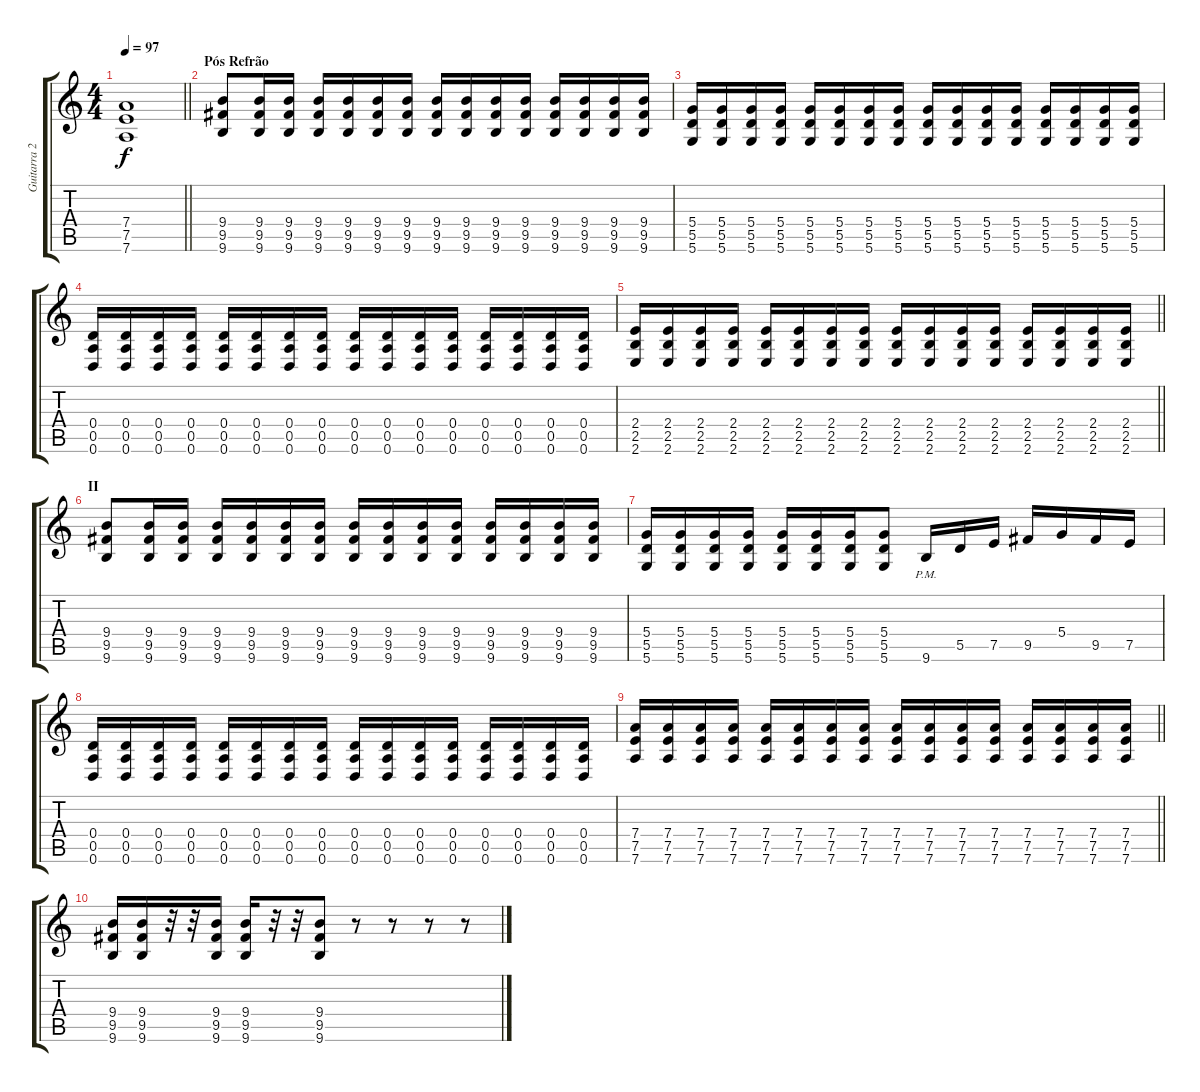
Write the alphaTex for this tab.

\track ("Guitarra 2" "Guitarra 2") {instrument distortionguitar}
\staff {score tabs}
\tuning (E4 B3 G3 D3 A2 D2) {hide}
\ts (4 4)
\tempo 97
\clef g2
\barLineRight lightlight
\ks c
(7.4 7.5 7.6).1{dy f} |
\section ("" "Pós Refrão")
(9.4 9.5 9.6).8 (9.4 9.5 9.6).16 (9.4 9.5 9.6).16 (9.4 9.5 9.6).16 (9.4 9.5 9.6).16 (9.4 9.5 9.6).16 (9.4 9.5 9.6).16 (9.4 9.5 9.6).16 (9.4 9.5 9.6).16 (9.4 9.5 9.6).16 (9.4 9.5 9.6).16 (9.4 9.5 9.6).16 (9.4 9.5 9.6).16 (9.4 9.5 9.6).16 (9.4 9.5 9.6).16 |
(5.4 5.5 5.6).16 (5.4 5.5 5.6).16 (5.4 5.5 5.6).16 (5.4 5.5 5.6).16 (5.4 5.5 5.6).16 (5.4 5.5 5.6).16 (5.4 5.5 5.6).16 (5.4 5.5 5.6).16 (5.4 5.5 5.6).16 (5.4 5.5 5.6).16 (5.4 5.5 5.6).16 (5.4 5.5 5.6).16 (5.4 5.5 5.6).16 (5.4 5.5 5.6).16 (5.4 5.5 5.6).16 (5.4 5.5 5.6).16 |
(0.4 0.5 0.6).16 (0.4 0.5 0.6).16 (0.4 0.5 0.6).16 (0.4 0.5 0.6).16 (0.4 0.5 0.6).16 (0.4 0.5 0.6).16 (0.4 0.5 0.6).16 (0.4 0.5 0.6).16 (0.4 0.5 0.6).16 (0.4 0.5 0.6).16 (0.4 0.5 0.6).16 (0.4 0.5 0.6).16 (0.4 0.5 0.6).16 (0.4 0.5 0.6).16 (0.4 0.5 0.6).16 (0.4 0.5 0.6).16 |
\barLineRight lightlight
(2.4 2.5 2.6).16 (2.4 2.5 2.6).16 (2.4 2.5 2.6).16 (2.4 2.5 2.6).16 (2.4 2.5 2.6).16 (2.4 2.5 2.6).16 (2.4 2.5 2.6).16 (2.4 2.5 2.6).16 (2.4 2.5 2.6).16 (2.4 2.5 2.6).16 (2.4 2.5 2.6).16 (2.4 2.5 2.6).16 (2.4 2.5 2.6).16 (2.4 2.5 2.6).16 (2.4 2.5 2.6).16 (2.4 2.5 2.6).16 |
\section ("" "II")
(9.4 9.5 9.6).8 (9.4 9.5 9.6).16 (9.4 9.5 9.6).16 (9.4 9.5 9.6).16 (9.4 9.5 9.6).16 (9.4 9.5 9.6).16 (9.4 9.5 9.6).16 (9.4 9.5 9.6).16 (9.4 9.5 9.6).16 (9.4 9.5 9.6).16 (9.4 9.5 9.6).16 (9.4 9.5 9.6).16 (9.4 9.5 9.6).16 (9.4 9.5 9.6).16 (9.4 9.5 9.6).16 |
(5.4 5.5 5.6).16 (5.4 5.5 5.6).16 (5.4 5.5 5.6).16 (5.4 5.5 5.6).16 (5.4 5.5 5.6).16 (5.4 5.5 5.6).16 (5.4 5.5 5.6).16 (5.4 5.5 5.6).8 9.6{pm}.16 5.5.16 7.5.16 9.5.16 5.4.16 9.5.16 7.5.16 |
(0.4 0.5 0.6).16 (0.4 0.5 0.6).16 (0.4 0.5 0.6).16 (0.4 0.5 0.6).16 (0.4 0.5 0.6).16 (0.4 0.5 0.6).16 (0.4 0.5 0.6).16 (0.4 0.5 0.6).16 (0.4 0.5 0.6).16 (0.4 0.5 0.6).16 (0.4 0.5 0.6).16 (0.4 0.5 0.6).16 (0.4 0.5 0.6).16 (0.4 0.5 0.6).16 (0.4 0.5 0.6).16 (0.4 0.5 0.6).16 |
\barLineRight lightlight
(7.4 7.5 7.6).16 (7.4 7.5 7.6).16 (7.4 7.5 7.6).16 (7.4 7.5 7.6).16 (7.4 7.5 7.6).16 (7.4 7.5 7.6).16 (7.4 7.5 7.6).16 (7.4 7.5 7.6).16 (7.4 7.5 7.6).16 (7.4 7.5 7.6).16 (7.4 7.5 7.6).16 (7.4 7.5 7.6).16 (7.4 7.5 7.6).16 (7.4 7.5 7.6).16 (7.4 7.5 7.6).16 (7.4 7.5 7.6).16 |
(9.4 9.5 9.6).16 (9.4 9.5 9.6).16 r.32 r.32 (9.4 9.5 9.6).16 (9.4 9.5 9.6).16 r.32 r.32 (9.4 9.5 9.6).8 r.8 r.8 r.8 r.8
